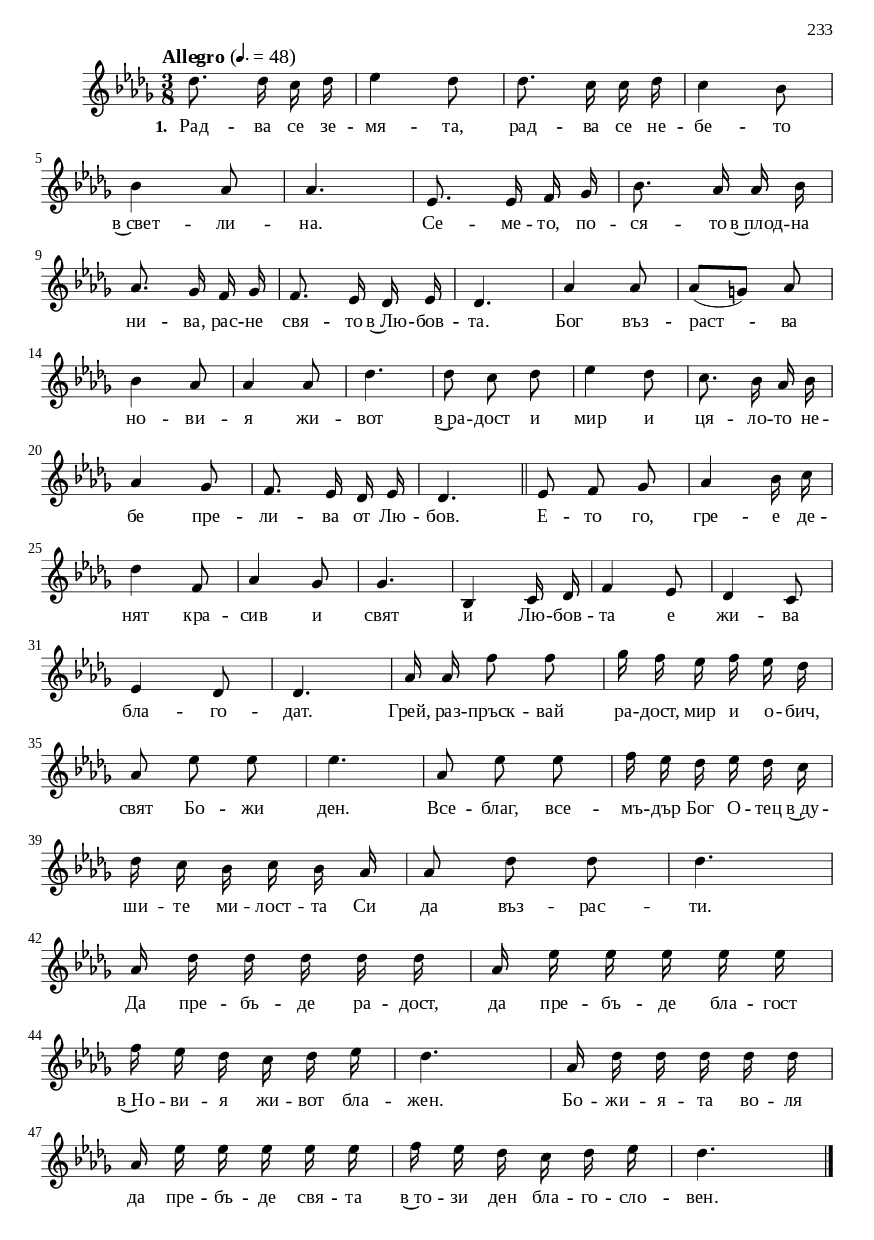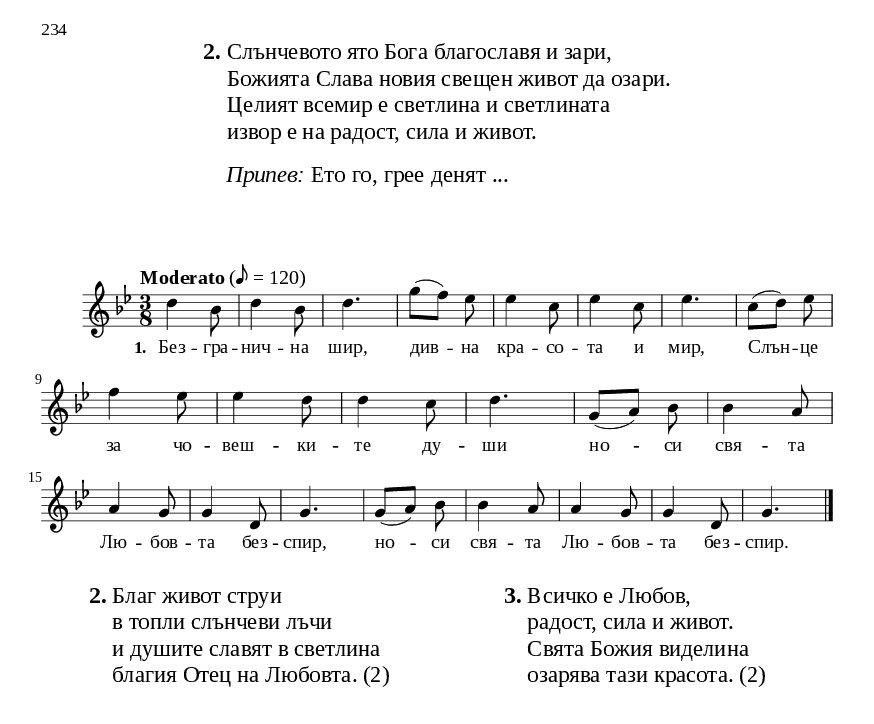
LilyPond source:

\version "2.24.4"

% include paper part and global functions
\include "include/globals.ily"

\bookpart {
  \label #'ref251_1
  \tocItem \markup "Мелодия 2 – В радостта на деня"
  \include "include/bookpart-paper.ily"
  \paper {
      print-first-page-number = ##t
      bookpart-level-page-numbering = ##t
  print-page-number = ##t
      first-page-number = #233
}
\score {
    \include "include/score-layout.ily"

    \new Voice \absolute {
      \clef treble
      \key des \major
      \time 3/8
      \tempoFunc "Allegro" 4. "48"
      \autoBeamOff
      des''8. des''16 c''16 des''16
      | % 2
      es''4 des''8 | % 3
      des''8. c''16 c''16 des''16
      | % 4
      c''4 bes'8 \break | % 5
      bes'4  as'8 | % 6
      as'4. | % 7
      es'8.  es'16  f'16  ges'16  | % 8
      bes'8.  as'16  as'16 bes'16 \break | % 9
      as'8.  ges'16  f'16  ges'16 |
      f'8.  es'16  des'16  es'16 | % 11
      des'4. | % 12
      as'4  as'8   | % 13
      as'8 [(  g'8 )]  as'8 \break| % 14
      bes'4  as'8  | % 15
      as'4  as'8 | % 16
      des''4.  | % 17
      des''8 c''8 des''8 | % 18
      es''4 des''8 | % 19
      c''8. bes'16  as'16 bes'16 \break |

      as'4  ges'8  | % 21
      f'8.  es'16  des'16  es'16 | % 22
      des'4. \bar "||"
      es'8  f'8  ges'8 | % 24
      as'4 bes'16 c''16 \break | % 25
      des''4  f'8 | % 26
      as'4  ges'8 | % 27
      ges'4. | % 28
      bes4  c'16  des'16   | % 29
      f'4  es'8  |
      des'4  c'8  \break | % 31
      es'4  des'8 | % 32
      des'4. | % 33
      as'16  as'16 f''8 f''8 | % 34
      ges''16 f''16 es''16 f''16
      es''16 des''16 \break  | % 35
      as'8 es''8 es''8 | % 36
      es''4.  | % 37
      as'8 es''8 es''8   | % 38
      f''16 es''16 des''16 es''16
      des''16 c''16 \break| % 39
      des''16 c''16 bes'16 c''16
      bes'16  as'16 |
      as'8 des''8 des''8 | % 41
      des''4. \break | % 42
      as'16 des''16 des''16 des''16
      des''16 des''16  | % 43
      as'16 es''16 es''16 es''16
      es''16 es''16 \break | % 44
      f''16 es''16 des''16 c''16
      des''16 es''16 | % 45
      des''4. | % 46
      as'16 des''16 des''16 des''16
      des''16 des''16 \break | % 47
      as'16 es''16 es''16 es''16
      es''16 es''16 | % 48
      f''16 es''16 des''16 c''16
      des''16 es''16 | % 49
      des''4. \bar "|."
    }

    \addlyrics {
      \set stanza = "1. " Рад -- ва се зе -- мя -- та, рад --
      ва се не -- бе -- то в~свет -- ли
      -- на. Се -- ме -- то, по -- ся -- то
      в~плод -- на ни -- ва, рас -- не
      свя -- то в~Лю -- бов -- та. Бог
      въз -- раст -- ва но -- ви -- я
      жи -- вот в~ра -- дост и мир и
      ця -- ло -- то не -- бе пре -- ли --
      ва от Лю -- бов. Е -- то го, гре --
      е де -- нят кра -- сив и свят и
      Лю -- бов -- та е жи -- ва бла --
      го -- дат. Грей, раз -- пръск -- вай
      ра -- дост, мир и о -- бич, свят
      Бо -- жи ден. Все -- благ, все --
      мъ -- дър Бог О -- тец в~ду -- ши
      -- те ми -- лост -- та Си да въз --
      рас -- ти. Да пре -- бъ -- де ра --
      дост, да пре -- бъ -- де бла --
      гост в~Но -- ви -- я жи -- вот бла
      -- жен. Бо -- жи -- я -- та во -- ля
      да пре -- бъ -- де свя -- та в~то
      -- зи ден бла -- го -- сло -- вен.}

      \header {
        title = \titleFunc #'ref_desc_20 "Мелодия 2 – В радостта на деня" " Melodija 2 – V radostta na denja"
      }

      \midi{}

    } % score


    \markup \abs-fontsize #11  \override #`(baseline-skip . ,bgCoupletBaselineSkip){
      \fill-line {
        \hspace #0.1
        \column {
          \line {
            \bold "2."
            \column {
              "Слънчевото ято Бога благославя и зари,"

              "Божията Слава новия свещен живот да озари."

              "Целият всемир е светлина и светлината"

              "извор е на радост, сила и живот."
            }
          }
          \vspace #1
          \line{ \italic"    Припев:" Ето го, грее денят ...}

        }\hspace #0.1
      }
    }

    \markup \vspace #3

    \label #'ref251_2
    \tocItem \markup "Мелодия 4 – Озарение"
    \score {
      \include "include/score-layout.ily"

      \new Voice \absolute {
        \clef treble
        \key g \minor
        \time 3/8
        \tempoFunc "Moderato" 8 "120"
        \autoBeamOff
        d''4 bes'8 | % 2
        d''4 bes'8 | % 3
        d''4. | % 4
        g''8 ( [ f''8 ) ] es''8 | % 5
        es''4 c''8 | % 6
        es''4 c''8 | % 7
        es''4. | % 8
        c''8 ( [ d''8 ) ] es''8 \break | % 9
        f''4 es''8 |
        es''4 d''8 | % 11
        d''4 c''8 | % 12
        d''4. | % 13
        g'8 ( [  a'8 ) ] bes'8 | % 14
        bes'4  a'8 \break | % 15
        a'4  g'8 | % 16
        g'4  d'8 | % 17
        g'4. | % 18
        g'8 ( [  a'8 ) ] bes'8 | % 19
        bes'4  a'8 |
        a'4  g'8 | % 21
        g'4  d'8 | % 22
        g'4. \bar "|."
      }

      \addlyrics {
        \set stanza = "1. " Без -- гра -- нич -- на шир, див
        -- на кра -- со -- та и мир,
        Слън -- це за чо -- веш -- ки --
        те ду -- ши но -- си свя -- та
        Лю -- бов -- та без -- спир, но --
        си свя -- та Лю -- бов -- та без --
        спир.}

        \header {
          title = \titleFunc #'ref_desc_20 "Мелодия 4 – Озарение" "Melodija – Ozarenie"
        }

        \midi{}

      } % score


      \markup \abs-fontsize #11 \override #`(baseline-skip . ,bgCoupletBaselineSkip) {
        \fill-line {
          \hspace #0.1
          \column {
            \line {
              \bold "2."
              \column {
                "Благ живот струи "
                "в топли слънчеви лъчи "
                "и душите славят в светлина "
                "благия Отец на Любовта. (2)"
              }
            }
          }
          \hspace #0.1
          % adds horizontal spacing between columns
          \column {
            \line {
              \bold "3."
              \column {
                "Всичко е Любов,"
                "радост, сила и живот."
                "Свята Божия виделина "
                "озарява тази красота. (2)"
  }
          }
        }\hspace #0.1
      }
    }
  } % bookpart